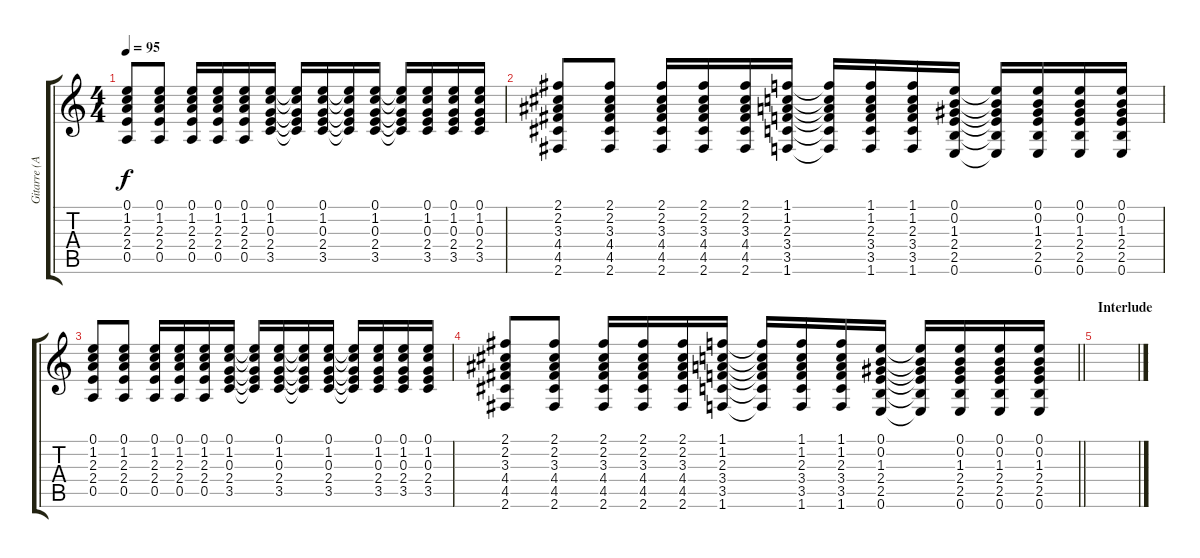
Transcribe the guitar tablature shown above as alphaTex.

\track ("Gitarre (Akustik) 1" "Gitarre (A") {instrument acousticguitarsteel}
\staff {score tabs}
\tuning (E4 B3 G3 D3 A2 E2) {hide}
\ts (4 4)
\tempo 95
\clef g2
\ks c
(0.1 1.2 2.3 2.4 0.5).8{dy f} (0.1 1.2 2.3 2.4 0.5).8 (0.1 1.2 2.3 2.4 0.5).16 (0.1 1.2 2.3 2.4 0.5).16 (0.1 1.2 2.3 2.4 0.5).16 (0.1 1.2 0.3 2.4 3.5).16 (0.1{t} 1.2{t} 0.3{t} 2.4{t} 3.5{t}).16 (0.1 1.2 0.3 2.4 3.5).16 (0.1{t} 1.2{t} 0.3{t} 2.4{t} 3.5{t}).16 (0.1 1.2 0.3 2.4 3.5).16 (0.1{t} 1.2{t} 0.3{t} 2.4{t} 3.5{t}).16 (0.1 1.2 0.3 2.4 3.5).16 (0.1 1.2 0.3 2.4 3.5).16 (0.1 1.2 0.3 2.4 3.5).16 |
(2.1 2.2 3.3 4.4 4.5 2.6).8 (2.1 2.2 3.3 4.4 4.5 2.6).8 (2.1 2.2 3.3 4.4 4.5 2.6).16 (2.1 2.2 3.3 4.4 4.5 2.6).16 (2.1 2.2 3.3 4.4 4.5 2.6).16 (1.1 1.2 2.3 3.4 3.5 1.6).16 (1.1{t} 1.2{t} 2.3{t} 3.4{t} 3.5{t} 1.6{t}).16 (1.1 1.2 2.3 3.4 3.5 1.6).16 (1.1 1.2 2.3 3.4 3.5 1.6).16 (0.1 0.2 1.3 2.4 2.5 0.6).16 (0.1{t} 0.2{t} 1.3{t} 2.4{t} 2.5{t} 0.6{t}).16 (0.1 0.2 1.3 2.4 2.5 0.6).16 (0.1 0.2 1.3 2.4 2.5 0.6).16 (0.1 0.2 1.3 2.4 2.5 0.6).16 |
(0.1 1.2 2.3 2.4 0.5).8 (0.1 1.2 2.3 2.4 0.5).8 (0.1 1.2 2.3 2.4 0.5).16 (0.1 1.2 2.3 2.4 0.5).16 (0.1 1.2 2.3 2.4 0.5).16 (0.1 1.2 0.3 2.4 3.5).16 (0.1{t} 1.2{t} 0.3{t} 2.4{t} 3.5{t}).16 (0.1 1.2 0.3 2.4 3.5).16 (0.1{t} 1.2{t} 0.3{t} 2.4{t} 3.5{t}).16 (0.1 1.2 0.3 2.4 3.5).16 (0.1{t} 1.2{t} 0.3{t} 2.4{t} 3.5{t}).16 (0.1 1.2 0.3 2.4 3.5).16 (0.1 1.2 0.3 2.4 3.5).16 (0.1 1.2 0.3 2.4 3.5).16 |
\barLineRight lightlight
(2.1 2.2 3.3 4.4 4.5 2.6).8 (2.1 2.2 3.3 4.4 4.5 2.6).8 (2.1 2.2 3.3 4.4 4.5 2.6).16 (2.1 2.2 3.3 4.4 4.5 2.6).16 (2.1 2.2 3.3 4.4 4.5 2.6).16 (1.1 1.2 2.3 3.4 3.5 1.6).16 (1.1{t} 1.2{t} 2.3{t} 3.4{t} 3.5{t} 1.6{t}).16 (1.1 1.2 2.3 3.4 3.5 1.6).16 (1.1 1.2 2.3 3.4 3.5 1.6).16 (0.1 0.2 1.3 2.4 2.5 0.6).16 (0.1{t} 0.2{t} 1.3{t} 2.4{t} 2.5{t} 0.6{t}).16 (0.1 0.2 1.3 2.4 2.5 0.6).16 (0.1 0.2 1.3 2.4 2.5 0.6).16 (0.1 0.2 1.3 2.4 2.5 0.6).16 |
\section ("" "Interlude")
